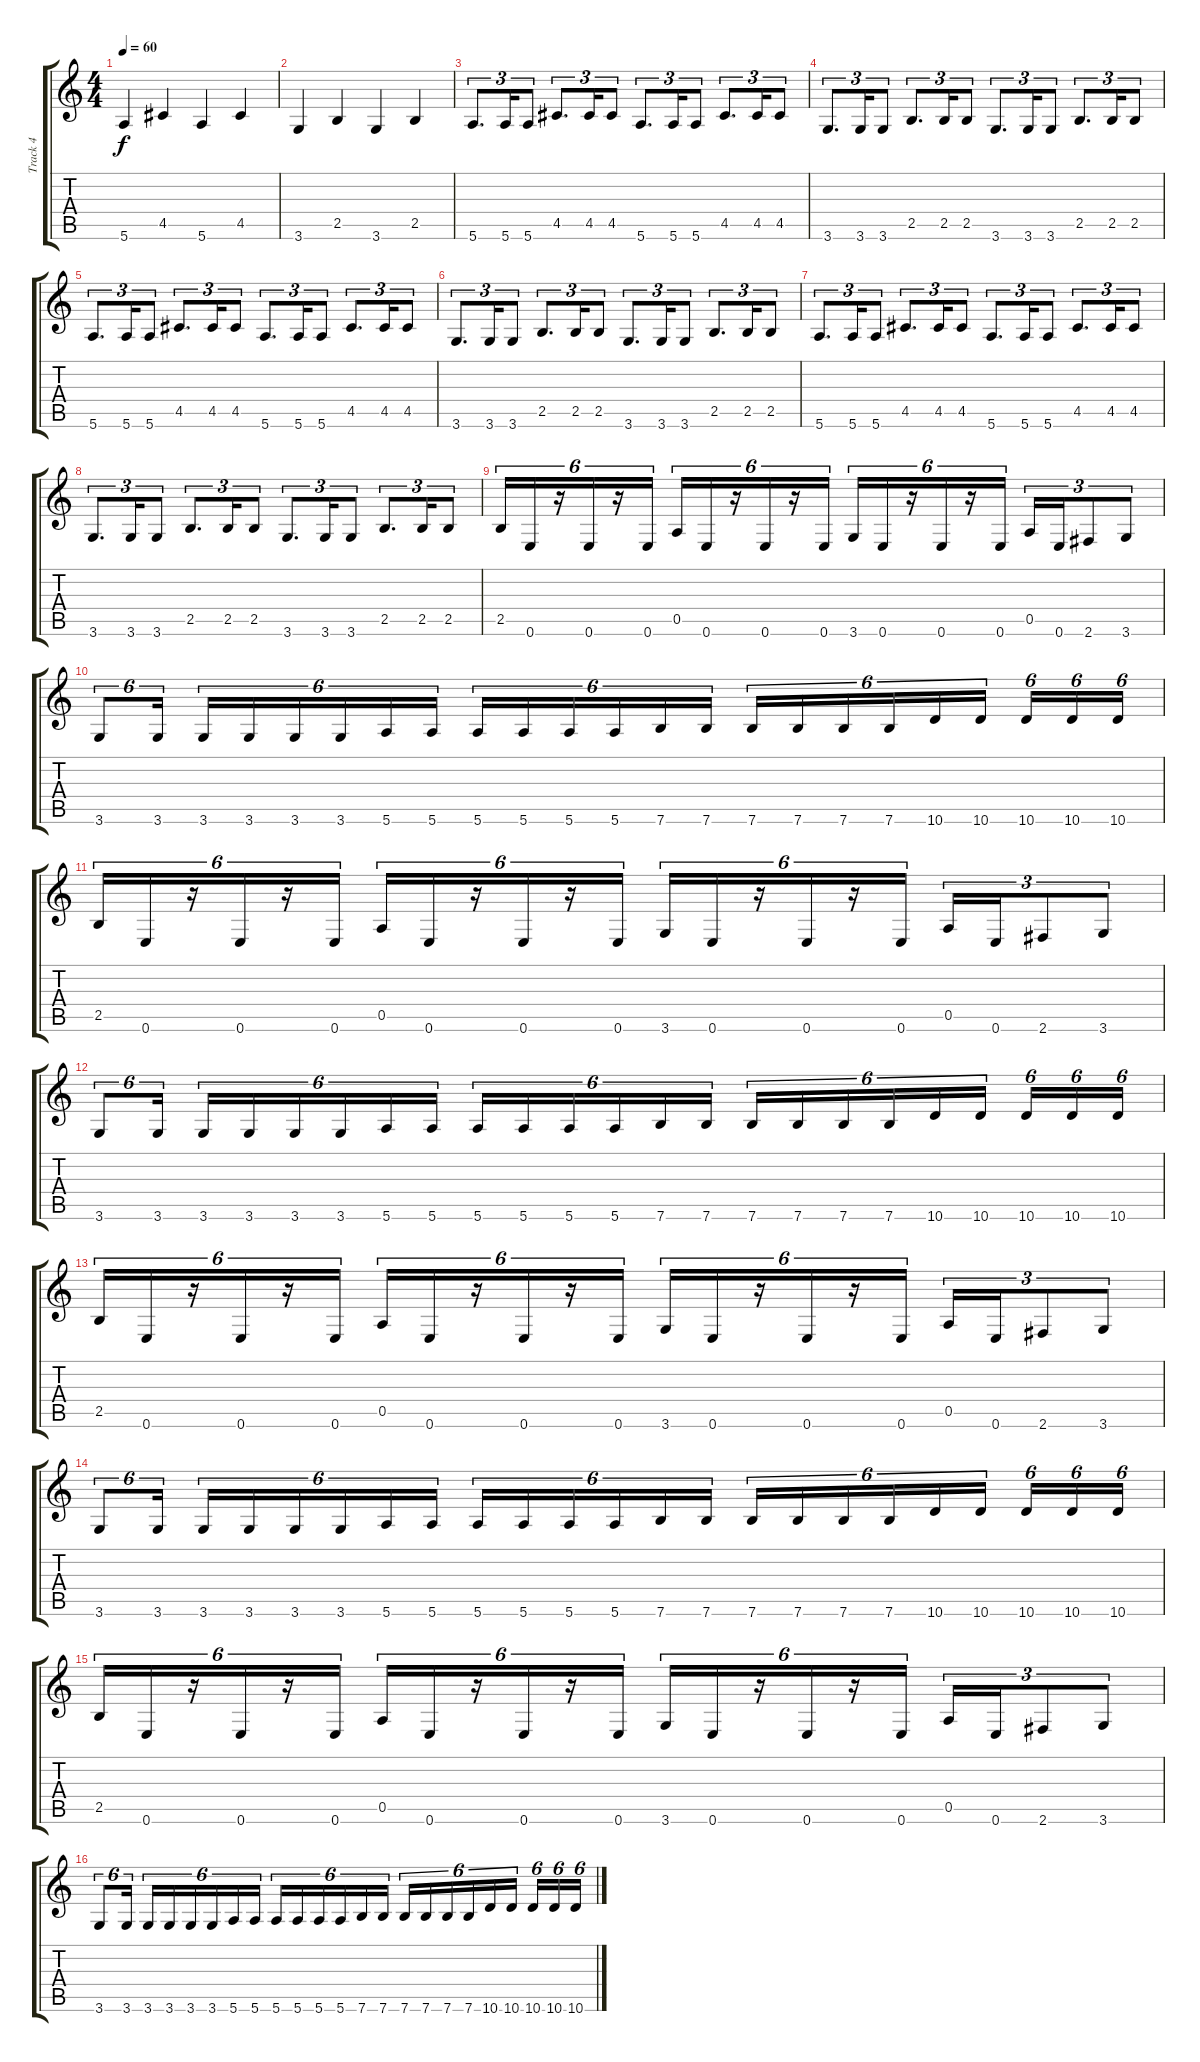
\track ("Track 4" "Track 4") {instrument electricbassfinger}
\staff {score tabs}
\tuning (E4 B3 G3 D3 A2 E2) {hide}
\ts (4 4)
\tempo 60
\clef g2
\ks c
5.6.4{dy f} 4.5.4 5.6.4 4.5.4 |
3.6.4 2.5.4 3.6.4 2.5.4 |
5.6.8{d tu (3 2)} 5.6.16{tu (3 2)} 5.6.8{tu (3 2)} 4.5.8{d tu (3 2)} 4.5.16{tu (3 2)} 4.5.8{tu (3 2)} 5.6.8{d tu (3 2)} 5.6.16{tu (3 2)} 5.6.8{tu (3 2)} 4.5.8{d tu (3 2)} 4.5.16{tu (3 2)} 4.5.8{tu (3 2)} |
3.6.8{d tu (3 2)} 3.6.16{tu (3 2)} 3.6.8{tu (3 2)} 2.5.8{d tu (3 2)} 2.5.16{tu (3 2)} 2.5.8{tu (3 2)} 3.6.8{d tu (3 2)} 3.6.16{tu (3 2)} 3.6.8{tu (3 2)} 2.5.8{d tu (3 2)} 2.5.16{tu (3 2)} 2.5.8{tu (3 2)} |
5.6.8{d tu (3 2)} 5.6.16{tu (3 2)} 5.6.8{tu (3 2)} 4.5.8{d tu (3 2)} 4.5.16{tu (3 2)} 4.5.8{tu (3 2)} 5.6.8{d tu (3 2)} 5.6.16{tu (3 2)} 5.6.8{tu (3 2)} 4.5.8{d tu (3 2)} 4.5.16{tu (3 2)} 4.5.8{tu (3 2)} |
3.6.8{d tu (3 2)} 3.6.16{tu (3 2)} 3.6.8{tu (3 2)} 2.5.8{d tu (3 2)} 2.5.16{tu (3 2)} 2.5.8{tu (3 2)} 3.6.8{d tu (3 2)} 3.6.16{tu (3 2)} 3.6.8{tu (3 2)} 2.5.8{d tu (3 2)} 2.5.16{tu (3 2)} 2.5.8{tu (3 2)} |
5.6.8{d tu (3 2)} 5.6.16{tu (3 2)} 5.6.8{tu (3 2)} 4.5.8{d tu (3 2)} 4.5.16{tu (3 2)} 4.5.8{tu (3 2)} 5.6.8{d tu (3 2)} 5.6.16{tu (3 2)} 5.6.8{tu (3 2)} 4.5.8{d tu (3 2)} 4.5.16{tu (3 2)} 4.5.8{tu (3 2)} |
3.6.8{d tu (3 2)} 3.6.16{tu (3 2)} 3.6.8{tu (3 2)} 2.5.8{d tu (3 2)} 2.5.16{tu (3 2)} 2.5.8{tu (3 2)} 3.6.8{d tu (3 2)} 3.6.16{tu (3 2)} 3.6.8{tu (3 2)} 2.5.8{d tu (3 2)} 2.5.16{tu (3 2)} 2.5.8{tu (3 2)} |
2.5.16{tu (6 4)} 0.6.16{tu (6 4)} r.16{tu (6 4)} 0.6.16{tu (6 4)} r.16{tu (6 4)} 0.6.16{tu (6 4)} 0.5.16{tu (6 4)} 0.6.16{tu (6 4)} r.16{tu (6 4)} 0.6.16{tu (6 4)} r.16{tu (6 4)} 0.6.16{tu (6 4)} 3.6.16{tu (6 4)} 0.6.16{tu (6 4)} r.16{tu (6 4)} 0.6.16{tu (6 4)} r.16{tu (6 4)} 0.6.16{tu (6 4)} 0.5.16{tu (3 2)} 0.6.16{tu (3 2)} 2.6.8{tu (3 2)} 3.6.8{tu (3 2)} |
3.6.8{tu (6 4)} 3.6.16{tu (6 4) beam splitsecondary} 3.6.16{tu (6 4)} 3.6.16{tu (6 4)} 3.6.16{tu (6 4)} 3.6.16{tu (6 4)} 5.6.16{tu (6 4)} 5.6.16{tu (6 4) beam splitsecondary} 5.6.16{tu (6 4)} 5.6.16{tu (6 4)} 5.6.16{tu (6 4)} 5.6.16{tu (6 4)} 7.6.16{tu (6 4)} 7.6.16{tu (6 4) beam splitsecondary} 7.6.16{tu (6 4)} 7.6.16{tu (6 4)} 7.6.16{tu (6 4)} 7.6.16{tu (6 4)} 10.6.16{tu (6 4)} 10.6.16{tu (6 4) beam splitsecondary} 10.6.16{tu (6 4)} 10.6.16{tu (6 4)} 10.6.16{tu (6 4)} |
2.5.16{tu (6 4)} 0.6.16{tu (6 4)} r.16{tu (6 4)} 0.6.16{tu (6 4)} r.16{tu (6 4)} 0.6.16{tu (6 4)} 0.5.16{tu (6 4)} 0.6.16{tu (6 4)} r.16{tu (6 4)} 0.6.16{tu (6 4)} r.16{tu (6 4)} 0.6.16{tu (6 4)} 3.6.16{tu (6 4)} 0.6.16{tu (6 4)} r.16{tu (6 4)} 0.6.16{tu (6 4)} r.16{tu (6 4)} 0.6.16{tu (6 4)} 0.5.16{tu (3 2)} 0.6.16{tu (3 2)} 2.6.8{tu (3 2)} 3.6.8{tu (3 2)} |
3.6.8{tu (6 4)} 3.6.16{tu (6 4) beam splitsecondary} 3.6.16{tu (6 4)} 3.6.16{tu (6 4)} 3.6.16{tu (6 4)} 3.6.16{tu (6 4)} 5.6.16{tu (6 4)} 5.6.16{tu (6 4) beam splitsecondary} 5.6.16{tu (6 4)} 5.6.16{tu (6 4)} 5.6.16{tu (6 4)} 5.6.16{tu (6 4)} 7.6.16{tu (6 4)} 7.6.16{tu (6 4) beam splitsecondary} 7.6.16{tu (6 4)} 7.6.16{tu (6 4)} 7.6.16{tu (6 4)} 7.6.16{tu (6 4)} 10.6.16{tu (6 4)} 10.6.16{tu (6 4) beam splitsecondary} 10.6.16{tu (6 4)} 10.6.16{tu (6 4)} 10.6.16{tu (6 4)} |
2.5.16{tu (6 4)} 0.6.16{tu (6 4)} r.16{tu (6 4)} 0.6.16{tu (6 4)} r.16{tu (6 4)} 0.6.16{tu (6 4)} 0.5.16{tu (6 4)} 0.6.16{tu (6 4)} r.16{tu (6 4)} 0.6.16{tu (6 4)} r.16{tu (6 4)} 0.6.16{tu (6 4)} 3.6.16{tu (6 4)} 0.6.16{tu (6 4)} r.16{tu (6 4)} 0.6.16{tu (6 4)} r.16{tu (6 4)} 0.6.16{tu (6 4)} 0.5.16{tu (3 2)} 0.6.16{tu (3 2)} 2.6.8{tu (3 2)} 3.6.8{tu (3 2)} |
3.6.8{tu (6 4)} 3.6.16{tu (6 4) beam splitsecondary} 3.6.16{tu (6 4)} 3.6.16{tu (6 4)} 3.6.16{tu (6 4)} 3.6.16{tu (6 4)} 5.6.16{tu (6 4)} 5.6.16{tu (6 4) beam splitsecondary} 5.6.16{tu (6 4)} 5.6.16{tu (6 4)} 5.6.16{tu (6 4)} 5.6.16{tu (6 4)} 7.6.16{tu (6 4)} 7.6.16{tu (6 4) beam splitsecondary} 7.6.16{tu (6 4)} 7.6.16{tu (6 4)} 7.6.16{tu (6 4)} 7.6.16{tu (6 4)} 10.6.16{tu (6 4)} 10.6.16{tu (6 4) beam splitsecondary} 10.6.16{tu (6 4)} 10.6.16{tu (6 4)} 10.6.16{tu (6 4)} |
2.5.16{tu (6 4)} 0.6.16{tu (6 4)} r.16{tu (6 4)} 0.6.16{tu (6 4)} r.16{tu (6 4)} 0.6.16{tu (6 4)} 0.5.16{tu (6 4)} 0.6.16{tu (6 4)} r.16{tu (6 4)} 0.6.16{tu (6 4)} r.16{tu (6 4)} 0.6.16{tu (6 4)} 3.6.16{tu (6 4)} 0.6.16{tu (6 4)} r.16{tu (6 4)} 0.6.16{tu (6 4)} r.16{tu (6 4)} 0.6.16{tu (6 4)} 0.5.16{tu (3 2)} 0.6.16{tu (3 2)} 2.6.8{tu (3 2)} 3.6.8{tu (3 2)} |
3.6.8{tu (6 4)} 3.6.16{tu (6 4) beam splitsecondary} 3.6.16{tu (6 4)} 3.6.16{tu (6 4)} 3.6.16{tu (6 4)} 3.6.16{tu (6 4)} 5.6.16{tu (6 4)} 5.6.16{tu (6 4) beam splitsecondary} 5.6.16{tu (6 4)} 5.6.16{tu (6 4)} 5.6.16{tu (6 4)} 5.6.16{tu (6 4)} 7.6.16{tu (6 4)} 7.6.16{tu (6 4) beam splitsecondary} 7.6.16{tu (6 4)} 7.6.16{tu (6 4)} 7.6.16{tu (6 4)} 7.6.16{tu (6 4)} 10.6.16{tu (6 4)} 10.6.16{tu (6 4) beam splitsecondary} 10.6.16{tu (6 4)} 10.6.16{tu (6 4)} 10.6.16{tu (6 4)}
